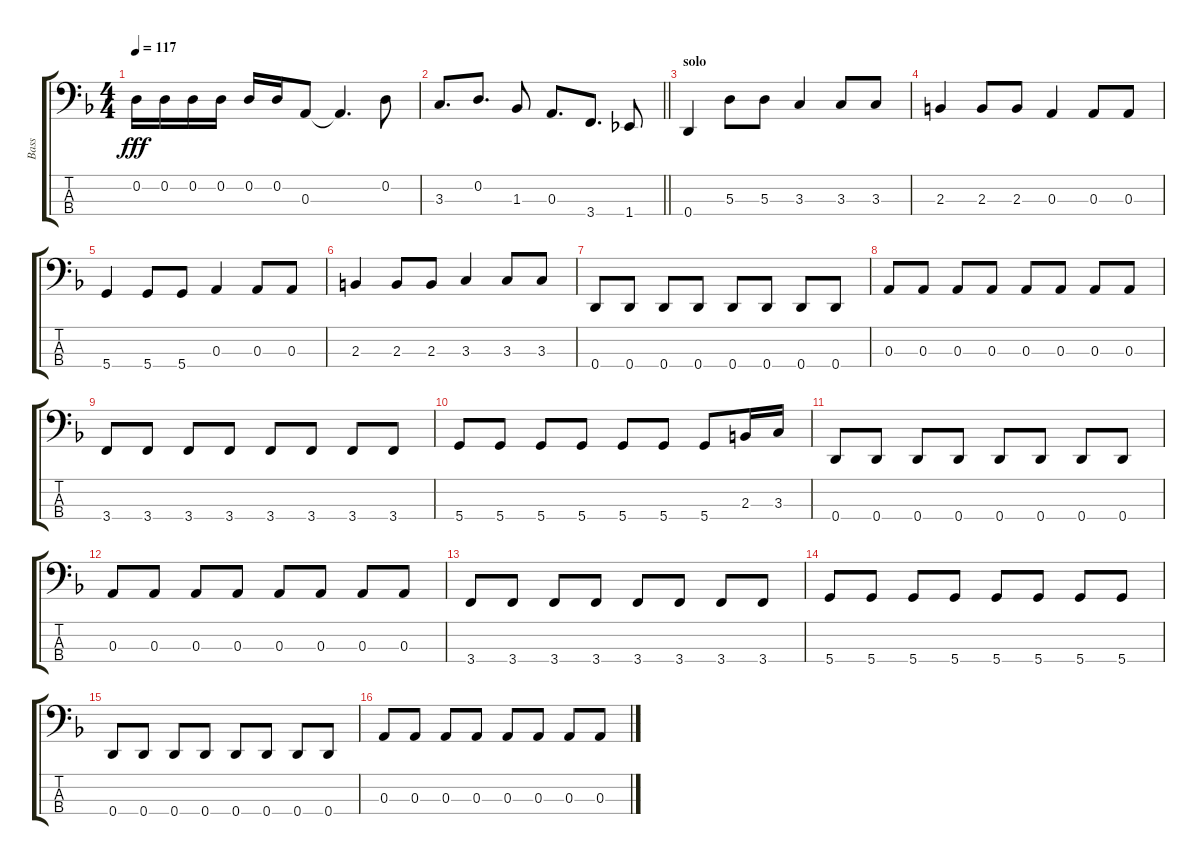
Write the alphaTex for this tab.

\track ("Bass" "Bass") {instrument synthbass1}
\staff {score tabs}
\tuning (G2 D2 A1 D1) {hide}
\ts (4 4)
\tempo 117
\clef f4
\ks f
0.2.16{dy fff} 0.2.16 0.2.16 0.2.16 0.2.16 0.2.16 0.3.8 0.3{t}.4{d} 0.2.8 |
\barLineRight lightlight
3.3.8{d} 0.2.8{d} 1.3.8 0.3.8{d} 3.4.8{d} 1.4.8 |
\section ("" "solo")
0.4.4 5.3.8 5.3.8 3.3.4 3.3.8 3.3.8 |
2.3.4 2.3.8 2.3.8 0.3.4 0.3.8 0.3.8 |
5.4.4 5.4.8 5.4.8 0.3.4 0.3.8 0.3.8 |
2.3.4 2.3.8 2.3.8 3.3.4 3.3.8 3.3.8 |
0.4.8 0.4.8 0.4.8 0.4.8 0.4.8 0.4.8 0.4.8 0.4.8 |
0.3.8 0.3.8 0.3.8 0.3.8 0.3.8 0.3.8 0.3.8 0.3.8 |
3.4.8 3.4.8 3.4.8 3.4.8 3.4.8 3.4.8 3.4.8 3.4.8 |
5.4.8 5.4.8 5.4.8 5.4.8 5.4.8 5.4.8 5.4.8 2.3.16 3.3.16 |
0.4.8 0.4.8 0.4.8 0.4.8 0.4.8 0.4.8 0.4.8 0.4.8 |
0.3.8 0.3.8 0.3.8 0.3.8 0.3.8 0.3.8 0.3.8 0.3.8 |
3.4.8 3.4.8 3.4.8 3.4.8 3.4.8 3.4.8 3.4.8 3.4.8 |
5.4.8 5.4.8 5.4.8 5.4.8 5.4.8 5.4.8 5.4.8 5.4.8 |
0.4.8 0.4.8 0.4.8 0.4.8 0.4.8 0.4.8 0.4.8 0.4.8 |
0.3.8 0.3.8 0.3.8 0.3.8 0.3.8 0.3.8 0.3.8 0.3.8
